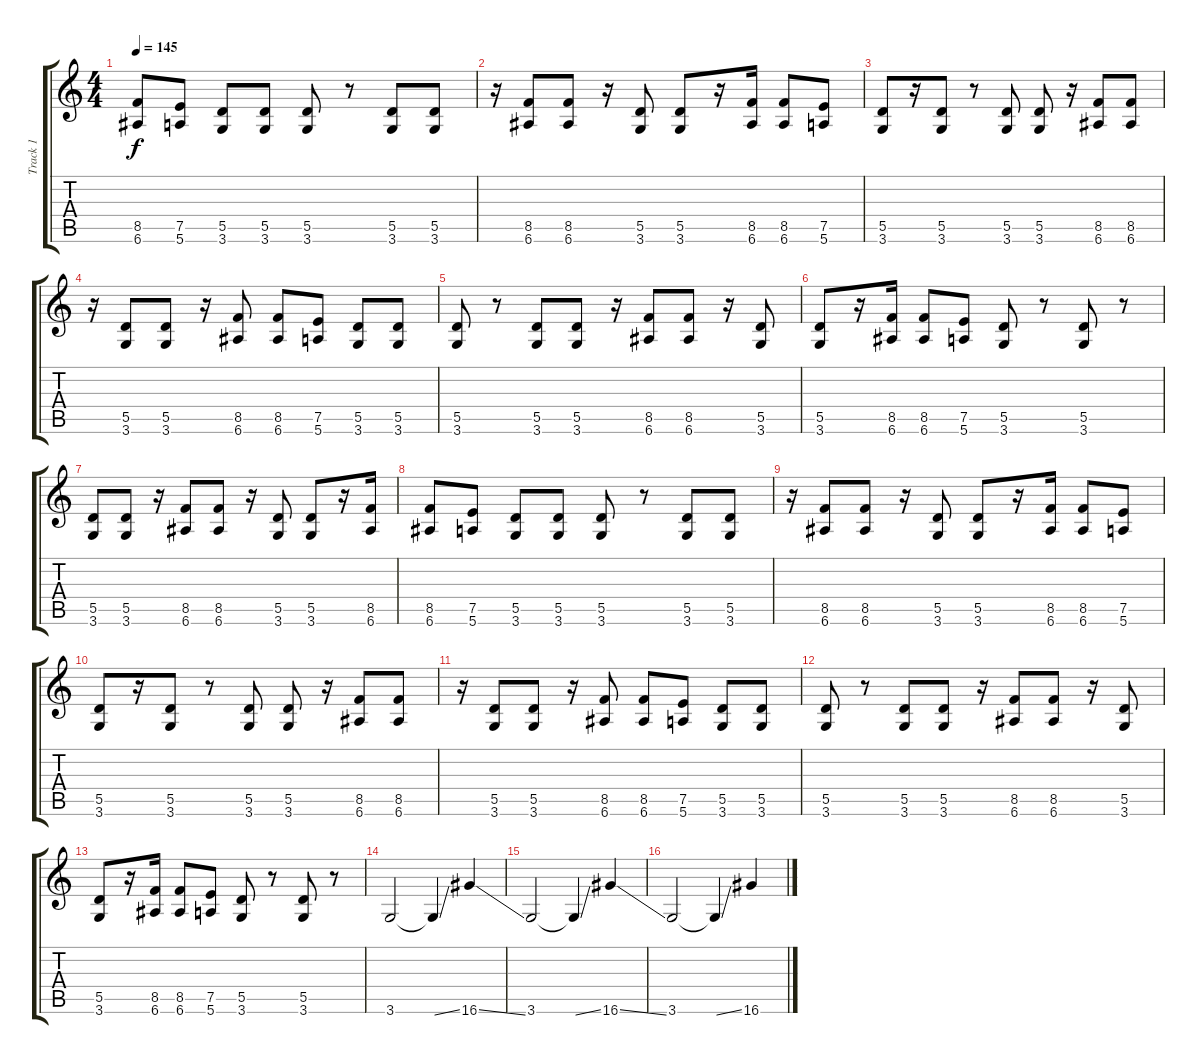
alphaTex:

\track ("Track 1" "Track 1") {instrument distortionguitar}
\staff {score tabs}
\tuning (E4 B3 G3 D3 A2 E2) {hide}
\ts (4 4)
\tempo 145
\clef g2
\ks c
(8.5 6.6).8{dy f} (7.5 5.6).8 (5.5 3.6).8 (5.5 3.6).8 (5.5 3.6).8 r.8 (5.5 3.6).8 (5.5 3.6).8 |
r.16 (8.5 6.6).8 (8.5 6.6).8 r.16 (5.5 3.6).8 (5.5 3.6).8 r.16 (8.5 6.6).16 (8.5 6.6).8 (7.5 5.6).8 |
(5.5 3.6).8 r.16 (5.5 3.6).8 r.8 (5.5 3.6).8 (5.5 3.6).8 r.16 (8.5 6.6).8 (8.5 6.6).8 |
r.16 (5.5 3.6).8 (5.5 3.6).8 r.16 (8.5 6.6).8 (8.5 6.6).8 (7.5 5.6).8 (5.5 3.6).8 (5.5 3.6).8 |
(5.5 3.6).8 r.8 (5.5 3.6).8 (5.5 3.6).8 r.16 (8.5 6.6).8 (8.5 6.6).8 r.16 (5.5 3.6).8 |
(5.5 3.6).8 r.16 (8.5 6.6).16 (8.5 6.6).8 (7.5 5.6).8 (5.5 3.6).8 r.8 (5.5 3.6).8 r.8 |
(5.5 3.6).8 (5.5 3.6).8 r.16 (8.5 6.6).8 (8.5 6.6).8 r.16 (5.5 3.6).8 (5.5 3.6).8 r.16 (8.5 6.6).16 |
(8.5 6.6).8 (7.5 5.6).8 (5.5 3.6).8 (5.5 3.6).8 (5.5 3.6).8 r.8 (5.5 3.6).8 (5.5 3.6).8 |
r.16 (8.5 6.6).8 (8.5 6.6).8 r.16 (5.5 3.6).8 (5.5 3.6).8 r.16 (8.5 6.6).16 (8.5 6.6).8 (7.5 5.6).8 |
(5.5 3.6).8 r.16 (5.5 3.6).8 r.8 (5.5 3.6).8 (5.5 3.6).8 r.16 (8.5 6.6).8 (8.5 6.6).8 |
r.16 (5.5 3.6).8 (5.5 3.6).8 r.16 (8.5 6.6).8 (8.5 6.6).8 (7.5 5.6).8 (5.5 3.6).8 (5.5 3.6).8 |
(5.5 3.6).8 r.8 (5.5 3.6).8 (5.5 3.6).8 r.16 (8.5 6.6).8 (8.5 6.6).8 r.16 (5.5 3.6).8 |
(5.5 3.6).8 r.16 (8.5 6.6).16 (8.5 6.6).8 (7.5 5.6).8 (5.5 3.6).8 r.8 (5.5 3.6).8 r.8 |
3.6.2 3.6{ss t}.4 16.6{ss}.4 |
3.6.2 3.6{ss t}.4 16.6{ss}.4 |
3.6.2 3.6{ss t}.4 16.6{ss}.4
